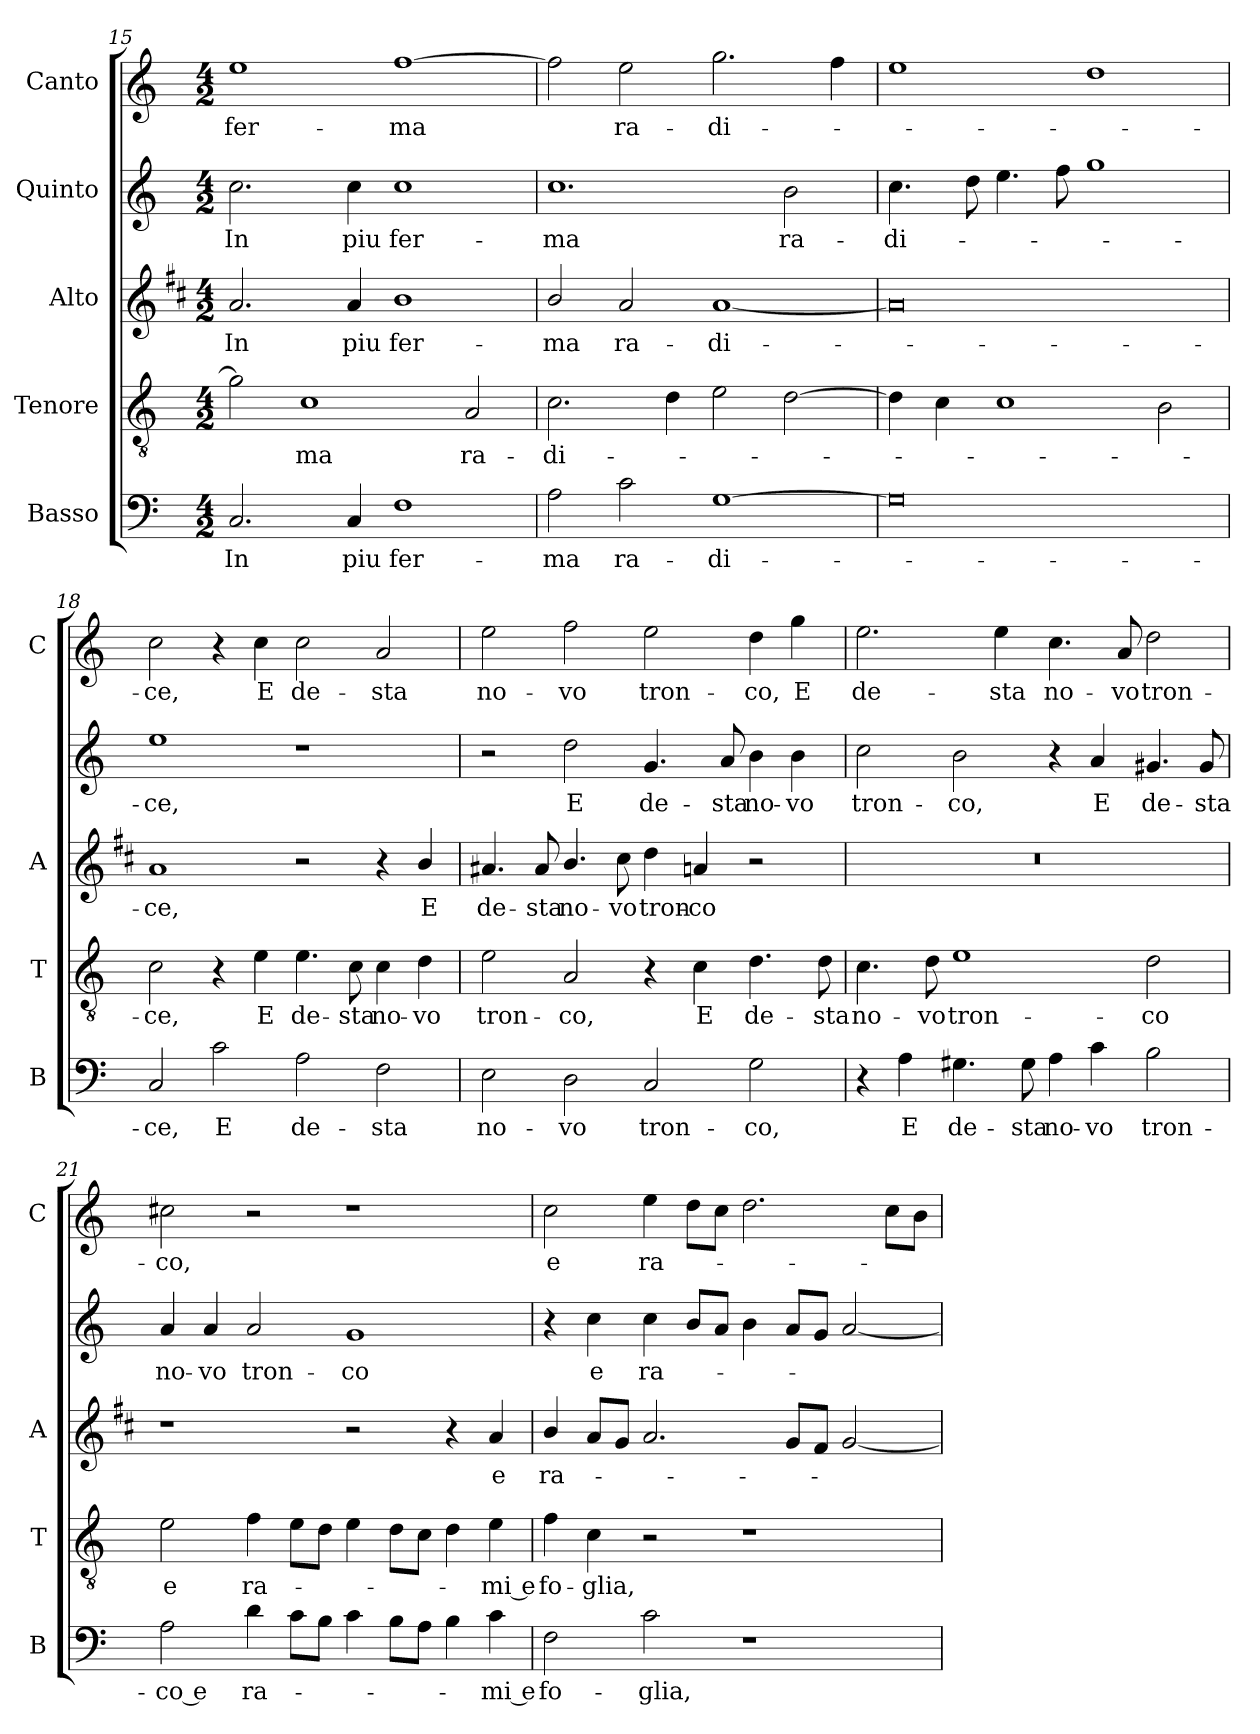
**kern	**text	**kern	**text	**kern	**text	**kern	**text	**kern	**text
*part5	*part5	*part4	*part4	*part3	*part3	*part2	*part2	*part1	*part1
*staff5	*staff5	*staff4	*staff4	*staff3	*staff3	*staff2	*staff2	*staff1	*staff1
*I"Basso	*	*I"Tenore	*	*I"Alto	*	*I"Quinto	*	*I"Canto	*
*I'B	*	*I'T	*	*I'A	*	*	*	*I'C	*
*clefF4	*	*clefGv2	*	*clefG2	*	*clefG2	*	*clefG2	*
*	*	*	*	*ITrd1c2	*	*	*	*	*
*k[]	*	*k[]	*	*k[]	*	*k[]	*	*k[]	*
*C:	*	*C:	*	*C:	*	*C:	*	*C:	*
*M4/2	*	*M4/2	*	*M4/2	*	*M4/2	*	*M4/2	*
=15	=15	=15	=15	=15	=15	=15	=15	=15	=15
!	!LO:LY:b	!	!	!	!LO:LY:b	!	!LO:LY:b	!	!LO:LY:b
2.C/	In	2g\]	.	2.g/	In	2.cc\	In	1ee	fer-
!	!	!	!LO:LY:b	!	!	!	!	!	!
.	.	1c	-ma	.	.	.	.	.	.
!	!LO:LY:b	!	!	!	!LO:LY:b	!	!LO:LY:b	!	!
4C/	piu	.	.	4g/	piu	4cc\	piu	.	.
!	!LO:LY:b	!	!	!	!LO:LY:b	!	!LO:LY:b	!	!LO:LY:b
1F	fer-	.	.	1a	fer-	1cc	fer-	[1ff	-ma
!	!	!	!LO:LY:b	!	!	!	!	!	!
.	.	2A/	ra-	.	.	.	.	.	.
!!LO:PB:g=z
=16	=16	=16	=16	=16	=16	=16	=16	=16	=16
!	!LO:LY:b	!	!LO:LY:b	!	!LO:LY:b	!	!LO:LY:b	!	!
2A\	-ma	2.c\	-di-	2a/	-ma	1.cc	-ma	2ff\]	.
!	!LO:LY:b	!	!	!	!LO:LY:b	!	!	!	!LO:LY:b
2c\	ra-	.	.	2g/	ra-	.	.	2ee\	ra-
.	.	4d\	.	.	.	.	.	.	.
!	!LO:LY:b	!	!	!	!LO:LY:b	!	!	!	!LO:LY:b
[1G	-di-	2e\	.	[1g	-di-	.	.	2.gg\	-di-
!	!	!	!	!	!	!	!LO:LY:b	!	!
.	.	[2d\	.	.	.	2b\	ra-	.	.
.	.	.	.	.	.	.	.	4ff\	.
=17	=17	=17	=17	=17	=17	=17	=17	=17	=17
!	!	!	!	!	!	!	!LO:LY:b	!	!
0G]	.	4d\]	.	0g]	.	4.cc\	-di-	1ee	.
.	.	4c\	.	.	.	.	.	.	.
.	.	.	.	.	.	8dd\	.	.	.
.	.	1c	.	.	.	4.ee\	.	.	.
.	.	.	.	.	.	8ff\	.	.	.
.	.	.	.	.	.	1gg	.	1dd	.
.	.	2B\	.	.	.	.	.	.	.
=18	=18	=18	=18	=18	=18	=18	=18	=18	=18
!	!LO:LY:b	!	!LO:LY:b	!	!LO:LY:b	!	!LO:LY:b	!	!LO:LY:b
2C/	-ce,	2c\	-ce,	1g	-ce,	1ee	-ce,	2cc\	-ce,
!	!LO:LY:b	!	!	!	!	!	!	!	!
2c\	E	4r	.	.	.	.	.	4r	.
!	!	!	!LO:LY:b	!	!	!	!	!	!LO:LY:b
.	.	4e\	E	.	.	.	.	4cc\	E
!	!LO:LY:b	!	!LO:LY:b	!	!	!	!	!	!LO:LY:b
2A\	de-	4.e\	de-	2r	.	1r	.	2cc\	de-
!	!	!	!LO:LY:b	!	!	!	!	!	!
.	.	8c\	-sta	.	.	.	.	.	.
!	!LO:LY:b	!	!LO:LY:b	!	!	!	!	!	!LO:LY:b
2F\	-sta	4c\	no-	4r	.	.	.	2a/	-sta
!	!	!	!LO:LY:b	!	!LO:LY:b	!	!	!	!
.	.	4d\	-vo	4a/	E	.	.	.	.
!!LO:LB:g=z
=19	=19	=19	=19	=19	=19	=19	=19	=19	=19
!	!LO:LY:b	!	!LO:LY:b	!	!LO:LY:b	!	!	!	!LO:LY:b
2E\	no-	2e\	tron-	4.g#X/	de-	2r	.	2ee\	no-
!	!	!	!	!	!LO:LY:b	!	!	!	!
.	.	.	.	8g#/	-sta	.	.	.	.
!	!LO:LY:b	!	!LO:LY:b	!	!LO:LY:b	!	!LO:LY:b	!	!LO:LY:b
2D\	-vo	2A/	-co,	4.a/	no-	2dd\	E	2ff\	-vo
!	!	!	!	!	!LO:LY:b	!	!	!	!
.	.	.	.	8b\	-vo	.	.	.	.
!	!LO:LY:b	!	!	!	!LO:LY:b	!	!LO:LY:b	!	!LO:LY:b
2C/	tron-	4r	.	4cc\	tron-	4.g/	de-	2ee\	tron-
!	!	!	!LO:LY:b	!	!LO:LY:b	!	!	!	!
.	.	4c\	E	4gn/	-co	.	.	.	.
!	!	!	!	!	!	!	!LO:LY:b	!	!
.	.	.	.	.	.	8a/	-sta	.	.
!	!LO:LY:b	!	!LO:LY:b	!	!	!	!LO:LY:b	!	!LO:LY:b
2G\	-co,	4.d\	de-	2r	.	4b\	no-	4dd\	-co,
!	!	!	!	!	!	!	!LO:LY:b	!	!LO:LY:b
.	.	.	.	.	.	4b\	-vo	4gg\	E
!	!	!	!LO:LY:b	!	!	!	!	!	!
.	.	8d\	-sta	.	.	.	.	.	.
=20	=20	=20	=20	=20	=20	=20	=20	=20	=20
!	!	!	!LO:LY:b	!	!	!	!LO:LY:b	!	!LO:LY:b
4r	.	4.c\	no-	0r	.	2cc\	tron-	2.ee\	de-
!	!LO:LY:b	!	!	!	!	!	!	!	!
4A\	E	.	.	.	.	.	.	.	.
!	!	!	!LO:LY:b	!	!	!	!	!	!
.	.	8d\	-vo	.	.	.	.	.	.
!	!LO:LY:b	!	!LO:LY:b	!	!	!	!LO:LY:b	!	!
4.G#X\	de-	1e	tron-	.	.	2b\	-co,	.	.
!	!	!	!	!	!	!	!	!	!LO:LY:b
.	.	.	.	.	.	.	.	4ee\	-sta
!	!LO:LY:b	!	!	!	!	!	!	!	!
8G#\	-sta	.	.	.	.	.	.	.	.
!	!LO:LY:b	!	!	!	!	!	!	!	!LO:LY:b
4A\	no-	.	.	.	.	4r	.	4.cc\	no-
!	!LO:LY:b	!	!	!	!	!	!LO:LY:b	!	!
4c\	-vo	.	.	.	.	4a/	E	.	.
!	!	!	!	!	!	!	!	!	!LO:LY:b
.	.	.	.	.	.	.	.	8a/	-vo
!	!LO:LY:b	!	!LO:LY:b	!	!	!	!LO:LY:b	!	!LO:LY:b
2B\	tron-	2d\	-co	.	.	4.g#X/	de-	2dd\	tron-
!	!	!	!	!	!	!	!LO:LY:b	!	!
.	.	.	.	.	.	8g#/	-sta	.	.
=21	=21	=21	=21	=21	=21	=21	=21	=21	=21
!	!LO:LY:b	!	!LO:LY:b	!	!	!	!LO:LY:b	!	!LO:LY:b
2A\	-co e	2e\	e	1r	.	4a/	no-	2cc#X\	-co,
!	!	!	!	!	!	!	!LO:LY:b	!	!
.	.	.	.	.	.	4a/	-vo	.	.
!	!LO:LY:b	!	!LO:LY:b	!	!	!	!LO:LY:b	!	!
4d\	ra-	4f\	ra-	.	.	2a/	tron-	2r	.
8c\L	.	8e\L	.	.	.	.	.	.	.
8B\J	.	8d\J	.	.	.	.	.	.	.
!	!	!	!	!	!	!	!LO:LY:b	!	!
4c\	.	4e\	.	2r	.	1g	-co	1r	.
8B\L	.	8d\L	.	.	.	.	.	.	.
8A\J	.	8c\J	.	.	.	.	.	.	.
4B\	.	4d\	.	4r	.	.	.	.	.
!	!LO:LY:b	!	!LO:LY:b	!	!LO:LY:b	!	!	!	!
4c\	-mi e	4e\	-mi e	4g/	e	.	.	.	.
!!LO:LB:g=z
=22	=22	=22	=22	=22	=22	=22	=22	=22	=22
!	!LO:LY:b	!	!LO:LY:b	!	!LO:LY:b	!	!	!	!LO:LY:b
2F\	fo-	4f\	fo-	4a/	ra-	4r	.	2cc\	e
!	!	!	!LO:LY:b	!	!	!	!LO:LY:b	!	!
.	.	4c\	-glia,	8g/L	.	4cc\	e	.	.
.	.	.	.	8f/J	.	.	.	.	.
!	!LO:LY:b	!	!	!	!	!	!LO:LY:b	!	!LO:LY:b
2c\	-glia,	2r	.	2.g/	.	4cc\	ra-	4ee\	ra-
.	.	.	.	.	.	8b/L	.	8dd\L	.
.	.	.	.	.	.	8a/J	.	8cc\J	.
1r	.	1r	.	.	.	4b\	.	2.dd\	.
.	.	.	.	8f/L	.	8a/L	.	.	.
.	.	.	.	8e/J	.	8g/J	.	.	.
.	.	.	.	[2f/	.	[2a/	.	.	.
.	.	.	.	.	.	.	.	8cc\L	.
.	.	.	.	.	.	.	.	8b\J	.
=	=	=	=	=	=	=	=	=	=
*-	*-	*-	*-	*-	*-	*-	*-	*-	*-
